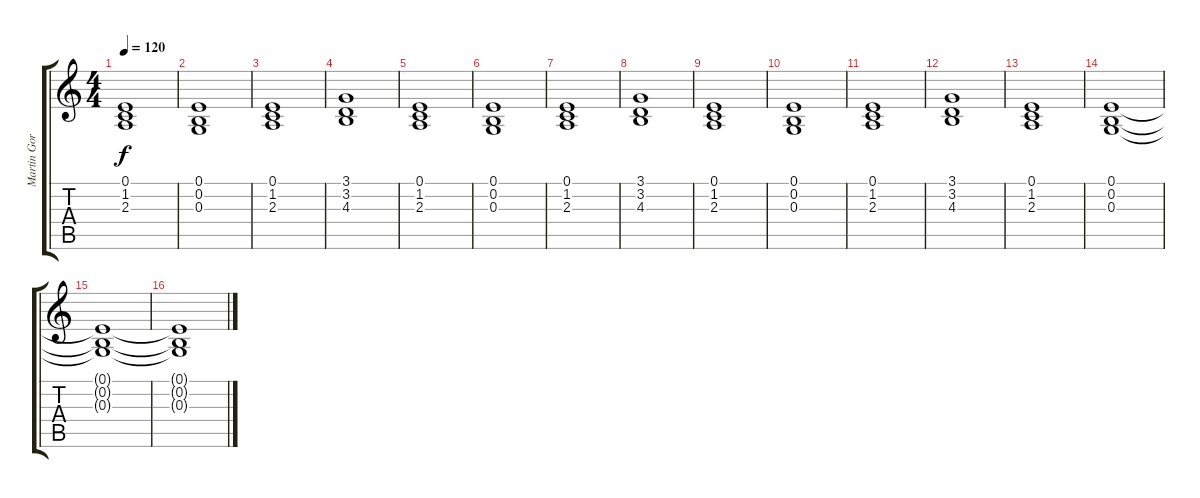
\track ("Martin Gore - Synth II" "Martin Gor") {instrument fx4atmosphere}
\staff {score tabs}
\tuning (E4 B3 G3 D3 A2 E2) {hide}
\ts (4 4)
\tempo 120
\clef g2
\ks c
(0.1 1.2 2.3).1{dy f} |
(0.1 0.2 0.3).1 |
(0.1 1.2 2.3).1 |
(3.1 3.2 4.3).1 |
(0.1 1.2 2.3).1 |
(0.1 0.2 0.3).1 |
(0.1 1.2 2.3).1 |
(3.1 3.2 4.3).1 |
(0.1 1.2 2.3).1 |
(0.1 0.2 0.3).1 |
(0.1 1.2 2.3).1 |
(3.1 3.2 4.3).1 |
(0.1 1.2 2.3).1 |
(0.1 0.2 0.3).1{volume 0} |
(0.1{t} 0.2{t} 0.3{t}).1 |
(0.1{t} 0.2{t} 0.3{t}).1
